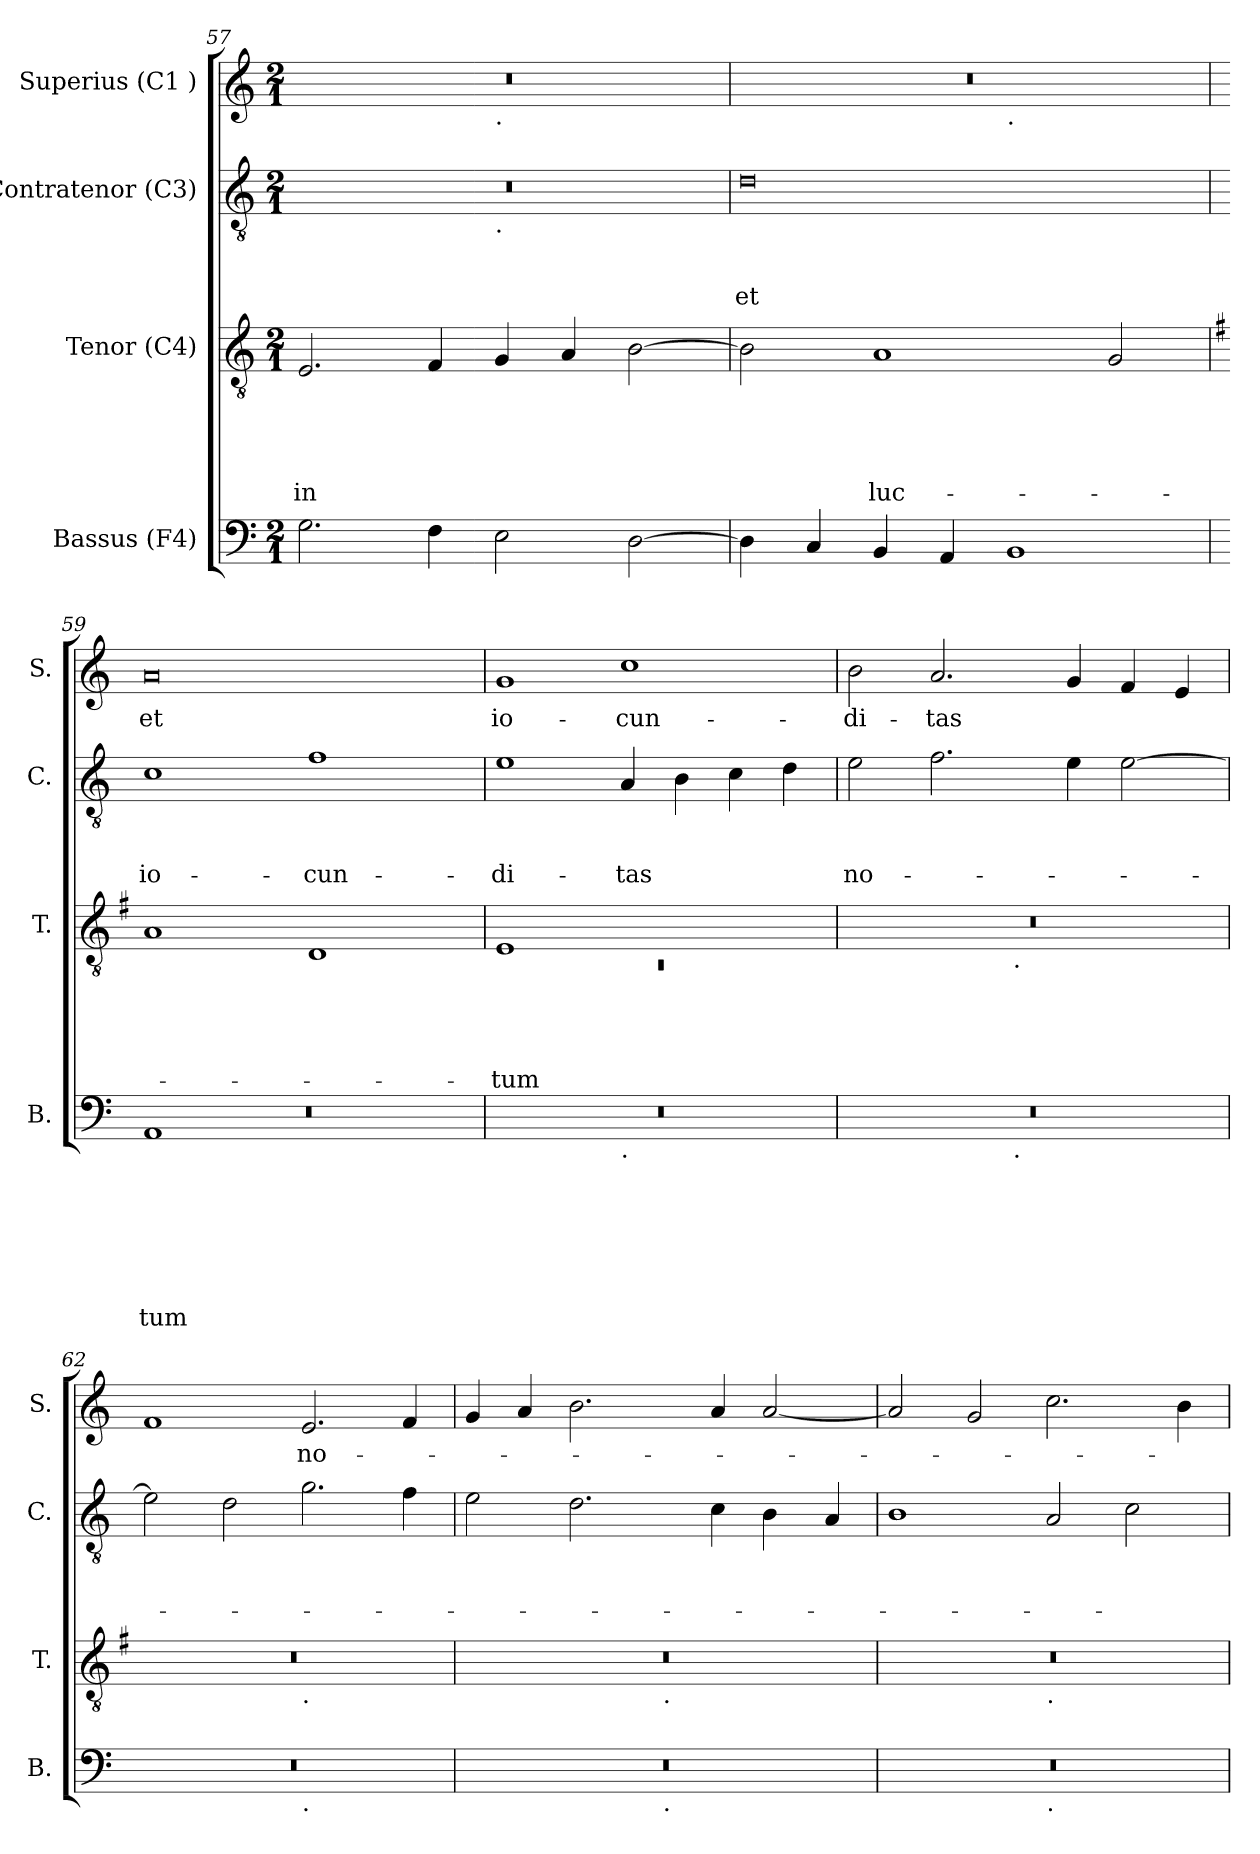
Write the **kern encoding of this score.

**kern	**text	**text	**text	**text	**text	**text	**text	**kern	**text	**text	**text	**text	**text	**kern	**text	**text	**text	**kern	**text
*part4	*part4	*part4	*part4	*part4	*part4	*part4	*part4	*part3	*part3	*part3	*part3	*part3	*part3	*part2	*part2	*part2	*part2	*part1	*part1
*staff4	*staff4	*staff4	*staff4	*staff4	*staff4	*staff4	*staff4	*staff3	*staff3	*staff3	*staff3	*staff3	*staff3	*staff2	*staff2	*staff2	*staff2	*staff1	*staff1
*I"Bassus (F4)	*	*	*	*	*	*	*	*I"Tenor (C4)	*	*	*	*	*	*I"Contratenor (C3)	*	*	*	*I"Superius (C1 )	*
*I'B.	*	*	*	*	*	*	*	*I'T.	*	*	*	*	*	*I'C.	*	*	*	*I'S.	*
*clefF4	*	*	*	*	*	*	*	*clefGv2	*	*	*	*	*	*clefGv2	*	*	*	*clefG2	*
*k[]	*	*	*	*	*	*	*	*k[]	*	*	*	*	*	*k[]	*	*	*	*k[]	*
*C:	*	*	*	*	*	*	*	*C:	*	*	*	*	*	*C:	*	*	*	*C:	*
*M2/1	*	*	*	*	*	*	*	*M2/1	*	*	*	*	*	*M2/1	*	*	*	*M2/1	*
=57	=57	=57	=57	=57	=57	=57	=57	=57	=57	=57	=57	=57	=57	=57	=57	=57	=57	=57	=57
!	!	!	!	!	!	!	!	!	!	!	!	!	!LO:LY:b	!	!	!	!	!	!
*	*	*	*	*	*	*	*	*	*	*	*	*	*	*^	*	*	*	*^	*
2.G\	.	.	.	.	.	.	.	2.E/	.	.	.	.	in	0r	1ryy	.	.	.	0r	1ryy	.
4F\	.	.	.	.	.	.	.	4F/	.	.	.	.	.	.	.	.	.	.	.	.	.
!	!	!	!	!	!	!	!	!	!	!	!	!	!	!	!	!	!	!	!	!LO:TX:b:t=.	!
!	!	!	!	!	!	!	!	!	!	!	!	!	!	!	!LO:TX:b:t=.	!	!	!	!	!	!
2E\	.	.	.	.	.	.	.	4G/	.	.	.	.	.	.	1ryy	.	.	.	.	1ryy	.
.	.	.	.	.	.	.	.	4A/	.	.	.	.	.	.	.	.	.	.	.	.	.
[>2D\	.	.	.	.	.	.	.	[>2B\	.	.	.	.	.	.	.	.	.	.	.	.	.
=58	=58	=58	=58	=58	=58	=58	=58	=58	=58	=58	=58	=58	=58	=58	=58	=58	=58	=58	=58	=58	=58
!	!	!	!	!	!	!	!	!	!	!	!	!	!	!	!	!	!	!LO:LY:b:rj	!	!	!
*	*	*	*	*	*	*	*	*	*	*	*	*	*	*v	*v	*	*	*	*	*	*
4D\]	.	.	.	.	.	.	.	2B\]	.	.	.	.	.	0d	.	.	et	0r	1ryy	.
4C/	.	.	.	.	.	.	.	.	.	.	.	.	.	.	.	.	.	.	.	.
!	!	!	!	!	!	!	!	!	!	!	!	!	!LO:LY:b	!	!	!	!	!	!	!
4BB/	.	.	.	.	.	.	.	1A	.	.	.	.	luc-	.	.	.	.	.	.	.
4AA/	.	.	.	.	.	.	.	.	.	.	.	.	.	.	.	.	.	.	.	.
!	!	!	!	!	!	!	!	!	!	!	!	!	!	!	!	!	!	!	!LO:TX:b:t=.	!
1BB	.	.	.	.	.	.	.	.	.	.	.	.	.	.	.	.	.	.	1ryy	.
.	.	.	.	.	.	.	.	2G/	.	.	.	.	.	.	.	.	.	.	.	.
*	*	*	*	*	*	*	*	*	*	*	*	*	*	*	*	*	*	*v	*v	*
!!LO:LB:g=z
=59	=59	=59	=59	=59	=59	=59	=59	=59	=59	=59	=59	=59	=59	=59	=59	=59	=59	=59	=59
*	*	*	*	*	*	*	*	*k[f#]	*	*	*	*	*	*	*	*	*	*	*
*	*	*	*	*	*	*	*	*G:	*	*	*	*	*	*	*	*	*	*	*
*^	*	*	*	*	*	*	*	*	*	*	*	*	*	*	*	*	*	*^	*
*	*^	*	*	*	*	*	*	*	*	*	*	*	*	*	*	*	*	*	*	*	*
!	!	!LO:N:vis=1	!	!	!	!	!	!	!LO:LY:b	!	!	!	!	!	!	!	!	!	!LO:LY:b	!	!	!LO:LY:b:rj
*	*	*	*	*	*	*	*	*	*	*	*	*	*	*	*	*	*	*	*	*v	*v	*
4...ryy	1AA	0r	.	.	.	.	.	.	-tum	1A	.	.	.	.	.	1c	.	.	io-	0a	et
1ryy	.	.	.	.	.	.	.	.	.	.	.	.	.	.	.	.	.	.	.	.	.
!	!	!	!	!	!	!	!	!	!	!	!	!	!	!	!	!	!	!	!LO:LY:b	!	!
.	1ryy	.	.	.	.	.	.	.	.	1D	.	.	.	.	.	1f	.	.	-cun-	.	.
2ryy	.	.	.	.	.	.	.	.	.	.	.	.	.	.	.	.	.	.	.	.	.
32ryy	.	.	.	.	.	.	.	.	.	.	.	.	.	.	.	.	.	.	.	.	.
*v	*v	*v	*	*	*	*	*	*	*	*	*	*	*	*	*	*	*	*	*	*	*
=60	=60	=60	=60	=60	=60	=60	=60	=60	=60	=60	=60	=60	=60	=60	=60	=60	=60	=60	=60
*	*	*	*	*	*	*	*	*^	*	*	*	*	*	*	*	*	*	*	*
!	!	!	!	!	!	!	!	!	!LO:N:vis=1	!	!	!	!	!LO:LY:b	!	!	!	!LO:LY:b	!	!LO:LY:b
*^	*	*	*	*	*	*	*	*	*	*	*	*	*	*	*	*	*	*	*	*
0r	1ryy	.	.	.	.	.	.	.	1E	0rC	.	.	.	.	-tum	1e	.	.	-di-	1g	io-
!	!LO:TX:b:t=.	!	!	!	!	!	!	!	!	!	!	!	!	!	!	!	!	!	!	!	!
!	!	!	!	!	!	!	!	!	!	!	!	!	!	!	!	!	!	!	!LO:LY:b	!	!LO:LY:b
.	1ryy	.	.	.	.	.	.	.	1ryy	.	.	.	.	.	.	4A/	.	.	-tas	1cc	-cun-
.	.	.	.	.	.	.	.	.	.	.	.	.	.	.	.	4B\	.	.	.	.	.
.	.	.	.	.	.	.	.	.	.	.	.	.	.	.	.	4c\	.	.	.	.	.
.	.	.	.	.	.	.	.	.	.	.	.	.	.	.	.	4d\	.	.	.	.	.
=61	=61	=61	=61	=61	=61	=61	=61	=61	=61	=61	=61	=61	=61	=61	=61	=61	=61	=61	=61	=61	=61
!	!	!	!	!	!	!	!	!	!	!	!	!	!	!	!	!	!	!	!LO:LY:b	!	!LO:LY:b
0r	1ryy	.	.	.	.	.	.	.	0r	1ryy	.	.	.	.	.	2e\	.	.	no-	2b\	-di-
!	!	!	!	!	!	!	!	!	!	!	!	!	!	!	!	!	!	!	!	!	!LO:LY:b
.	.	.	.	.	.	.	.	.	.	.	.	.	.	.	.	2.f\	.	.	.	2.a/	-tas
!	!	!	!	!	!	!	!	!	!	!LO:TX:b:t=.	!	!	!	!	!	!	!	!	!	!	!
!	!LO:TX:b:t=.	!	!	!	!	!	!	!	!	!	!	!	!	!	!	!	!	!	!	!	!
.	1ryy	.	.	.	.	.	.	.	.	1ryy	.	.	.	.	.	.	.	.	.	.	.
.	.	.	.	.	.	.	.	.	.	.	.	.	.	.	.	4e\	.	.	.	4g/	.
.	.	.	.	.	.	.	.	.	.	.	.	.	.	.	.	[>2e\	.	.	.	4f/	.
.	.	.	.	.	.	.	.	.	.	.	.	.	.	.	.	.	.	.	.	4e/	.
=62	=62	=62	=62	=62	=62	=62	=62	=62	=62	=62	=62	=62	=62	=62	=62	=62	=62	=62	=62	=62	=62
0r	1ryy	.	.	.	.	.	.	.	0r	1ryy	.	.	.	.	.	2e\]	.	.	.	1f	.
.	.	.	.	.	.	.	.	.	.	.	.	.	.	.	.	2d\	.	.	.	.	.
!	!	!	!	!	!	!	!	!	!	!LO:TX:b:t=.	!	!	!	!	!	!	!	!	!	!	!
!	!LO:TX:b:t=.	!	!	!	!	!	!	!	!	!	!	!	!	!	!	!	!	!	!	!	!
!	!	!	!	!	!	!	!	!	!	!	!	!	!	!	!	!	!	!	!	!	!LO:LY:b
.	1ryy	.	.	.	.	.	.	.	.	1ryy	.	.	.	.	.	2.g\	.	.	.	2.e/	no-
.	.	.	.	.	.	.	.	.	.	.	.	.	.	.	.	4f\	.	.	.	4f/	.
!!LO:LB:g=z
=63	=63	=63	=63	=63	=63	=63	=63	=63	=63	=63	=63	=63	=63	=63	=63	=63	=63	=63	=63	=63	=63
*	*	*	*	*	*	*	*	*	*k[]	*	*	*	*	*	*	*	*	*	*	*	*
*	*	*	*	*	*	*	*	*	*C:	*	*	*	*	*	*	*	*	*	*	*	*
0r	1ryy	.	.	.	.	.	.	.	0r	1ryy	.	.	.	.	.	2e\	.	.	.	4g/	.
.	.	.	.	.	.	.	.	.	.	.	.	.	.	.	.	.	.	.	.	4a/	.
.	.	.	.	.	.	.	.	.	.	.	.	.	.	.	.	2.d\	.	.	.	2.b\	.
.	32ryy	.	.	.	.	.	.	.	.	32ryy	.	.	.	.	.	.	.	.	.	.	.
!	!	!	!	!	!	!	!	!	!	!LO:TX:b:t=.	!	!	!	!	!	!	!	!	!	!	!
!	!LO:TX:b:t=.	!	!	!	!	!	!	!	!	!	!	!	!	!	!	!	!	!	!	!	!
.	2ryy	.	.	.	.	.	.	.	.	2ryy	.	.	.	.	.	.	.	.	.	.	.
.	.	.	.	.	.	.	.	.	.	.	.	.	.	.	.	4c\	.	.	.	4a/	.
.	.	.	.	.	.	.	.	.	.	.	.	.	.	.	.	4B\	.	.	.	[<2a/	.
.	4...ryy	.	.	.	.	.	.	.	.	4...ryy	.	.	.	.	.	.	.	.	.	.	.
.	.	.	.	.	.	.	.	.	.	.	.	.	.	.	.	4A/	.	.	.	.	.
=64	=64	=64	=64	=64	=64	=64	=64	=64	=64	=64	=64	=64	=64	=64	=64	=64	=64	=64	=64	=64	=64
0r	1ryy	.	.	.	.	.	.	.	0r	1ryy	.	.	.	.	.	1B	.	.	.	2a/]	.
.	.	.	.	.	.	.	.	.	.	.	.	.	.	.	.	.	.	.	.	2g/	.
!	!	!	!	!	!	!	!	!	!	!LO:TX:b:t=.	!	!	!	!	!	!	!	!	!	!	!
!	!LO:TX:b:t=.	!	!	!	!	!	!	!	!	!	!	!	!	!	!	!	!	!	!	!	!
.	1ryy	.	.	.	.	.	.	.	.	1ryy	.	.	.	.	.	2A/	.	.	.	2.cc\	.
.	.	.	.	.	.	.	.	.	.	.	.	.	.	.	.	2c\	.	.	.	.	.
.	.	.	.	.	.	.	.	.	.	.	.	.	.	.	.	.	.	.	.	4b\	.
*v	*v	*	*	*	*	*	*	*	*	*	*	*	*	*	*	*	*	*	*	*	*
*	*	*	*	*	*	*	*	*v	*v	*	*	*	*	*	*	*	*	*	*	*
=	=	=	=	=	=	=	=	=	=	=	=	=	=	=	=	=	=	=	=
*-	*-	*-	*-	*-	*-	*-	*-	*-	*-	*-	*-	*-	*-	*-	*-	*-	*-	*-	*-
